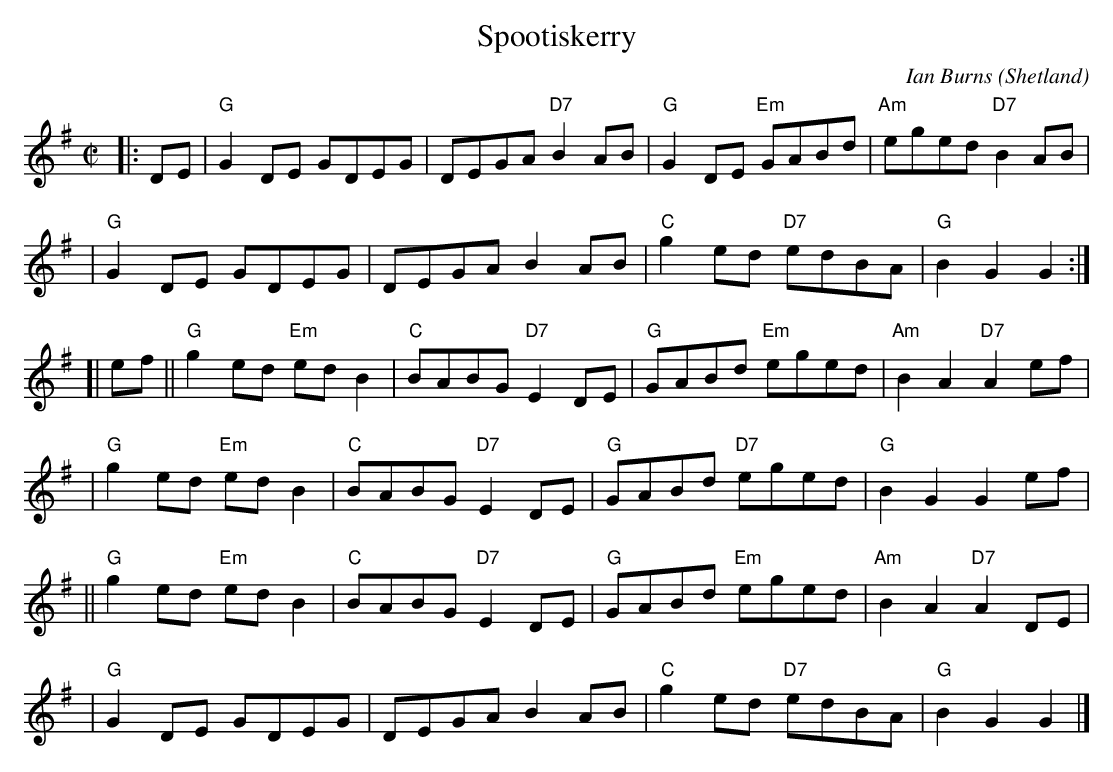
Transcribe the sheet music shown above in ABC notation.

X:1
T: Spootiskerry
C: Ian Burns (Shetland)
M: C|
L: 1/8
K: G
|: DE | "G"G2DE GDEG | DEGA "D7"B2AB | "G"G2DE "Em"GABd | "Am"eged "D7"B2AB |
| "G"G2DE GDEG | DEGA B2AB | "C"g2ed "D7"edBA | "G"B2G2 G2 :|
[| ef || "G"g2ed "Em"edB2 | "C"BABG "D7"E2DE | "G"GABd "Em"eged | "Am"B2A2 "D7"A2ef |
| "G"g2ed "Em"edB2 | "C"BABG "D7"E2DE | "G"GABd "D7"eged | "G"B2G2 G2ef |
|| "G"g2ed "Em"edB2 | "C"BABG "D7"E2DE | "G"GABd "Em"eged | "Am"B2A2 "D7"A2DE |
| "G"G2DE GDEG | DEGA B2AB | "C"g2ed "D7"edBA | "G"B2G2 G2 |]
